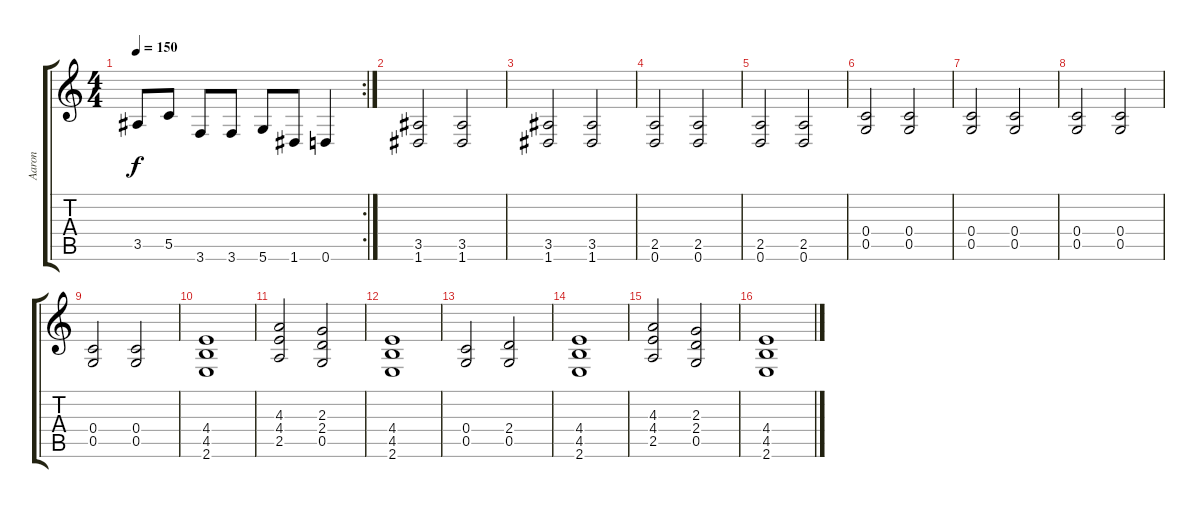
\track ("Aaron" "Aaron") {instrument distortionguitar}
\staff {score tabs}
\tuning (D4 A3 F3 C3 G2 D2) {hide}
\rc 2
\ts (4 4)
\tempo 150
\clef g2
\ks c
3.5.8{dy f} 5.5.8 3.6.8 3.6.8 5.6.8 1.6.8 0.6.4 |
(3.5 1.6).2 (3.5 1.6).2 |
(3.5 1.6).2 (3.5 1.6).2 |
(2.5 0.6).2 (2.5 0.6).2 |
(2.5 0.6).2 (2.5 0.6).2 |
(0.4 0.5).2 (0.4 0.5).2 |
(0.4 0.5).2 (0.4 0.5).2 |
(0.4 0.5).2 (0.4 0.5).2 |
(0.4 0.5).2 (0.4 0.5).2 |
(4.4 4.5 2.6).1 |
(4.3 4.4 2.5).2 (2.3 2.4 0.5).2 |
(4.4 4.5 2.6).1 |
(0.4 0.5).2 (2.4 0.5).2 |
(4.4 4.5 2.6).1 |
(4.3 4.4 2.5).2 (2.3 2.4 0.5).2 |
(4.4 4.5 2.6).1
